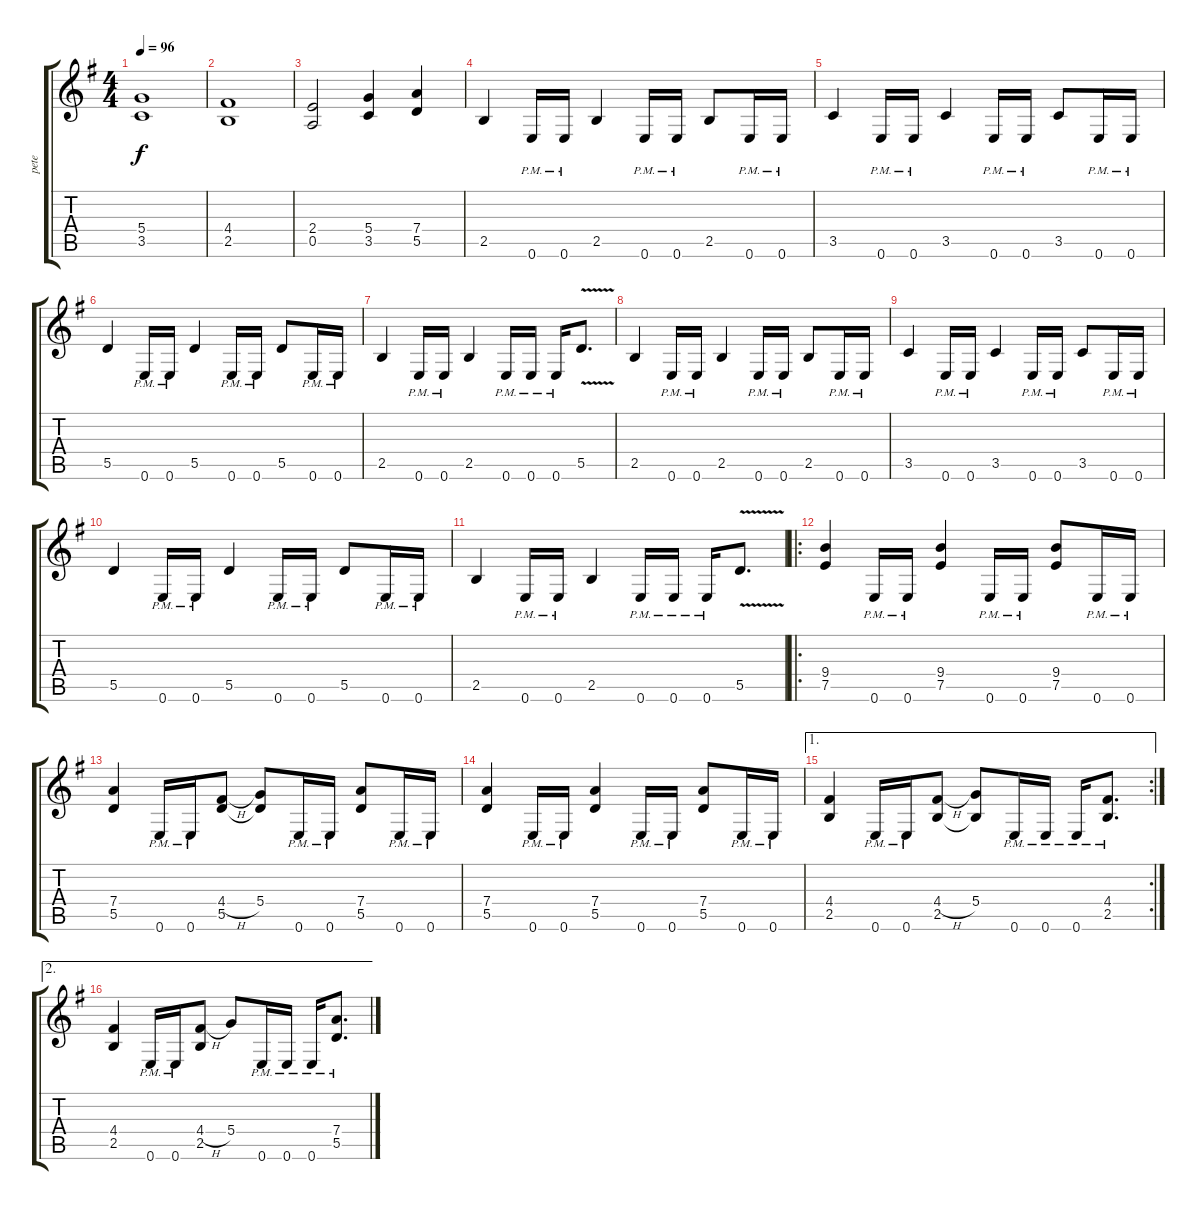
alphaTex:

\track ("pete" "pete") {instrument distortionguitar}
\staff {score tabs}
\tuning (E4 B3 G3 D3 A2 E2) {hide}
\ts (4 4)
\tempo 96
\clef g2
\ks g
(5.4 3.5).1{dy f} |
(4.4 2.5).1 |
(2.4 0.5).2 (5.4 3.5).4 (7.4 5.5).4 |
2.5.4 0.6{pm}.16 0.6{pm}.16 2.5.4 0.6{pm}.16 0.6{pm}.16 2.5.8 0.6{pm}.16 0.6{pm}.16 |
3.5.4 0.6{pm}.16 0.6{pm}.16 3.5.4 0.6{pm}.16 0.6{pm}.16 3.5.8 0.6{pm}.16 0.6{pm}.16 |
5.5.4 0.6{pm}.16 0.6{pm}.16 5.5.4 0.6{pm}.16 0.6{pm}.16 5.5.8 0.6{pm}.16 0.6{pm}.16 |
2.5.4 0.6{pm}.16 0.6{pm}.16 2.5.4 0.6{pm}.16 0.6{pm}.16 0.6{pm}.16 5.5{v}.8{d} |
2.5.4 0.6{pm}.16 0.6{pm}.16 2.5.4 0.6{pm}.16 0.6{pm}.16 2.5.8 0.6{pm}.16 0.6{pm}.16 |
3.5.4 0.6{pm}.16 0.6{pm}.16 3.5.4 0.6{pm}.16 0.6{pm}.16 3.5.8 0.6{pm}.16 0.6{pm}.16 |
5.5.4 0.6{pm}.16 0.6{pm}.16 5.5.4 0.6{pm}.16 0.6{pm}.16 5.5.8 0.6{pm}.16 0.6{pm}.16 |
2.5.4 0.6{pm}.16 0.6{pm}.16 2.5.4 0.6{pm}.16 0.6{pm}.16 0.6{pm}.16 5.5{v}.8{d} |
\ro
(9.4 7.5).4 0.6{pm}.16 0.6{pm}.16 (9.4 7.5).4 0.6{pm}.16 0.6{pm}.16 (9.4 7.5).8 0.6{pm}.16 0.6{pm}.16 |
(7.4 5.5).4 0.6{pm}.16 0.6{pm}.16 (4.4{h} 5.5).8 (5.4 5.5{t}).8 0.6{pm}.16 0.6{pm}.16 (7.4 5.5).8 0.6{pm}.16 0.6{pm}.16 |
(7.4 5.5).4 0.6{pm}.16 0.6{pm}.16 (7.4 5.5).4 0.6{pm}.16 0.6{pm}.16 (7.4 5.5).8 0.6{pm}.16 0.6{pm}.16 |
\ae 1
\rc 2
(4.4 2.5).4 0.6{pm}.16 0.6{pm}.16 (4.4{h} 2.5).8 (5.4 2.5{t}).8 0.6{pm}.16 0.6{pm}.16 0.6{pm}.16 (4.4{pm} 2.5{pm}).8{d} |
\ae 2
(4.4 2.5).4 0.6{pm}.16 0.6{pm}.16 (4.4{h} 2.5).8 5.4.8 0.6{pm}.16 0.6{pm}.16 0.6{pm}.16 (7.4{pm} 5.5{pm}).8{d}
